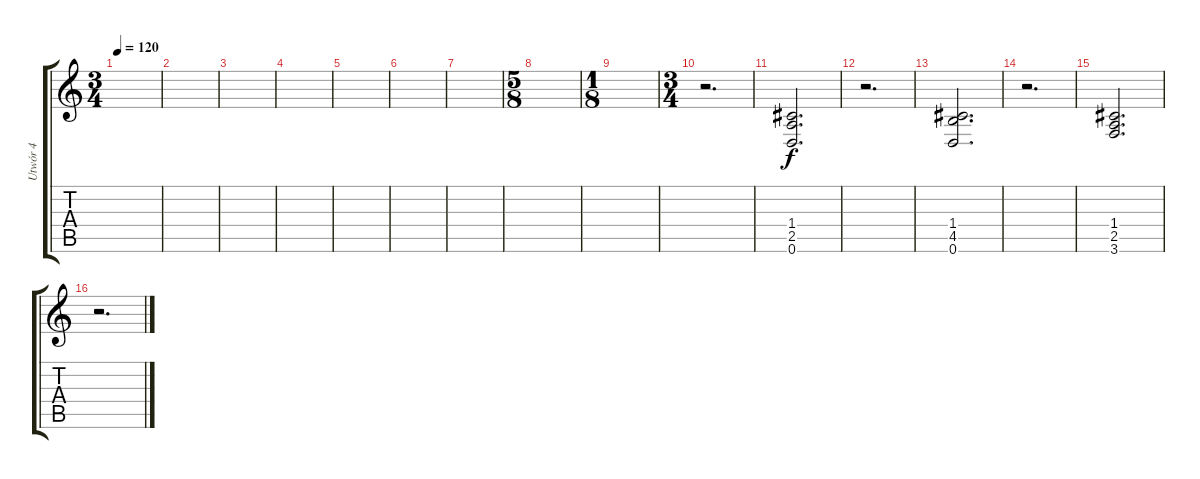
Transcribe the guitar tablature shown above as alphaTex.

\track ("Utwór 4" "Utwór 4") {instrument distortionguitar}
\staff {score tabs}
\tuning (D4 A3 F3 C3 G2 D2) {hide}
\ts (3 4)
\tempo 120
\clef g2
\ks c
|
|
|
|
|
|
|
\ts (5 8)
|
\ts (1 8)
|
\ts (3 4)
r.2{d} |
(1.4 2.5 0.6).2{d} |
r.2{d} |
(1.4 4.5 0.6).2{d} |
r.2{d} |
(1.4 2.5 3.6).2{d} |
r.2{d}
